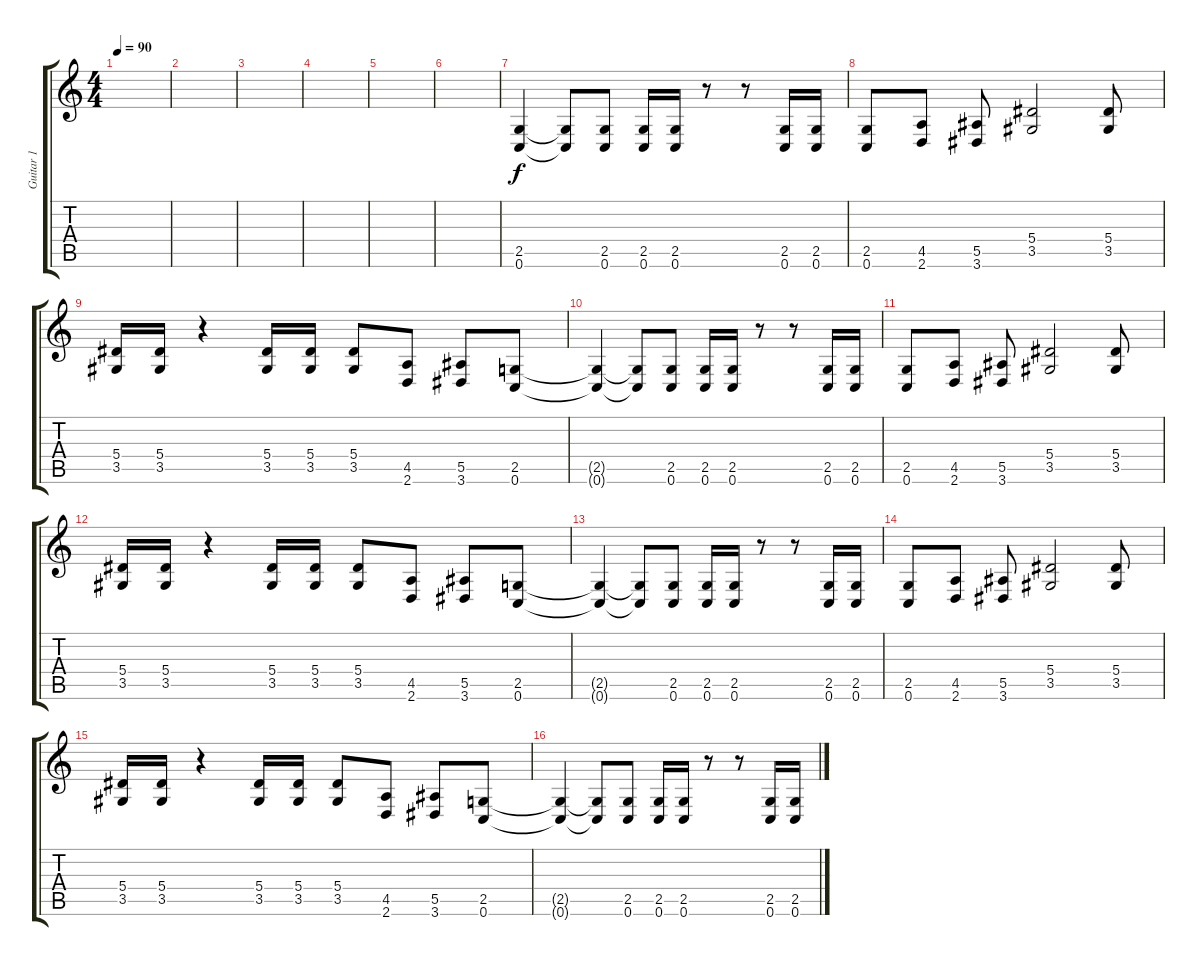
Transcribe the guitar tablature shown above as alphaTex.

\track ("Guitar 1" "Guitar 1") {instrument distortionguitar}
\staff {score tabs}
\tuning (C4 G3 Eb3 Bb2 F2 C2) {hide}
\ts (4 4)
\tempo 90
\clef g2
\ks c
|
|
|
|
|
|
(2.5 0.6).4 (2.5{t} 0.6{t}).8 (2.5 0.6).8 (2.5 0.6).16 (2.5 0.6).16 r.8 r.8 (2.5 0.6).16 (2.5 0.6).16 |
(2.5 0.6).8 (4.5 2.6).8 (5.5 3.6).8 (5.4 3.5).2 (5.4 3.5).8 |
(5.4 3.5).16 (5.4 3.5).16 r.4 (5.4 3.5).16 (5.4 3.5).16 (5.4 3.5).8 (4.5 2.6).8 (5.5 3.6).8 (2.5 0.6).8 |
(2.5{t} 0.6{t}).4 (2.5{t} 0.6{t}).8 (2.5 0.6).8 (2.5 0.6).16 (2.5 0.6).16 r.8 r.8 (2.5 0.6).16 (2.5 0.6).16 |
(2.5 0.6).8 (4.5 2.6).8 (5.5 3.6).8 (5.4 3.5).2 (5.4 3.5).8 |
(5.4 3.5).16 (5.4 3.5).16 r.4 (5.4 3.5).16 (5.4 3.5).16 (5.4 3.5).8 (4.5 2.6).8 (5.5 3.6).8 (2.5 0.6).8 |
(2.5{t} 0.6{t}).4 (2.5{t} 0.6{t}).8 (2.5 0.6).8 (2.5 0.6).16 (2.5 0.6).16 r.8 r.8 (2.5 0.6).16 (2.5 0.6).16 |
(2.5 0.6).8 (4.5 2.6).8 (5.5 3.6).8 (5.4 3.5).2 (5.4 3.5).8 |
(5.4 3.5).16 (5.4 3.5).16 r.4 (5.4 3.5).16 (5.4 3.5).16 (5.4 3.5).8 (4.5 2.6).8 (5.5 3.6).8 (2.5 0.6).8 |
(2.5{t} 0.6{t}).4 (2.5{t} 0.6{t}).8 (2.5 0.6).8 (2.5 0.6).16 (2.5 0.6).16 r.8 r.8 (2.5 0.6).16 (2.5 0.6).16
